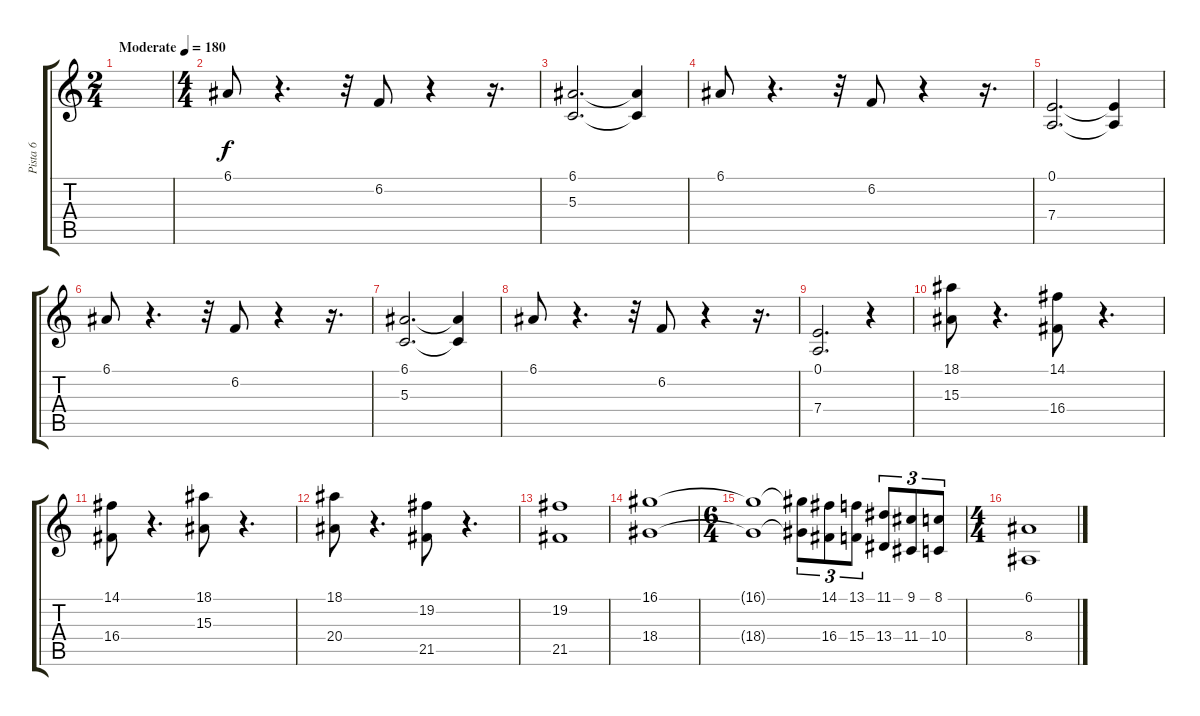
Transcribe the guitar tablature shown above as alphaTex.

\track ("Pista 6" "Pista 6") {instrument stringensemble1}
\staff {score tabs}
\tuning (E4 B3 G3 D3 A2 E2) {hide}
\ts (2 4)
\tempo (180 "Moderate")
\clef g2
\ks c
|
\ts (4 4)
6.1.8 r.4{d} r.32 6.2.8 r.4 r.16{d} |
(6.1 5.3).2{d} (6.1{t} 5.3{t}).4 |
6.1.8 r.4{d} r.32 6.2.8 r.4 r.16{d} |
(0.1 7.4).2{d} (0.1{t} 7.4{t}).4 |
6.1.8 r.4{d} r.32 6.2.8 r.4 r.16{d} |
(6.1 5.3).2{d} (6.1{t} 5.3{t}).4 |
6.1.8 r.4{d} r.32 6.2.8 r.4 r.16{d} |
(0.1 7.4).2{d} r.4 |
(18.1 15.3).8 r.4{d} (14.1 16.4).8 r.4{d} |
(14.1 16.4).8 r.4{d} (18.1 15.3).8 r.4{d} |
(18.1 20.4).8 r.4{d} (19.2 21.5).8 r.4{d} |
(19.2 21.5).1 |
(16.1 18.4).1 |
\ts (6 4)
(16.1{t} 18.4{t}).1 (16.1{t} 18.4{t}).8{tu (3 2)} (14.1 16.4).8{tu (3 2)} (13.1 15.4).8{tu (3 2)} (11.1 13.4).8{tu (3 2)} (9.1 11.4).8{tu (3 2)} (8.1 10.4).8{tu (3 2)} |
\ts (4 4)
(6.1 8.4).1
